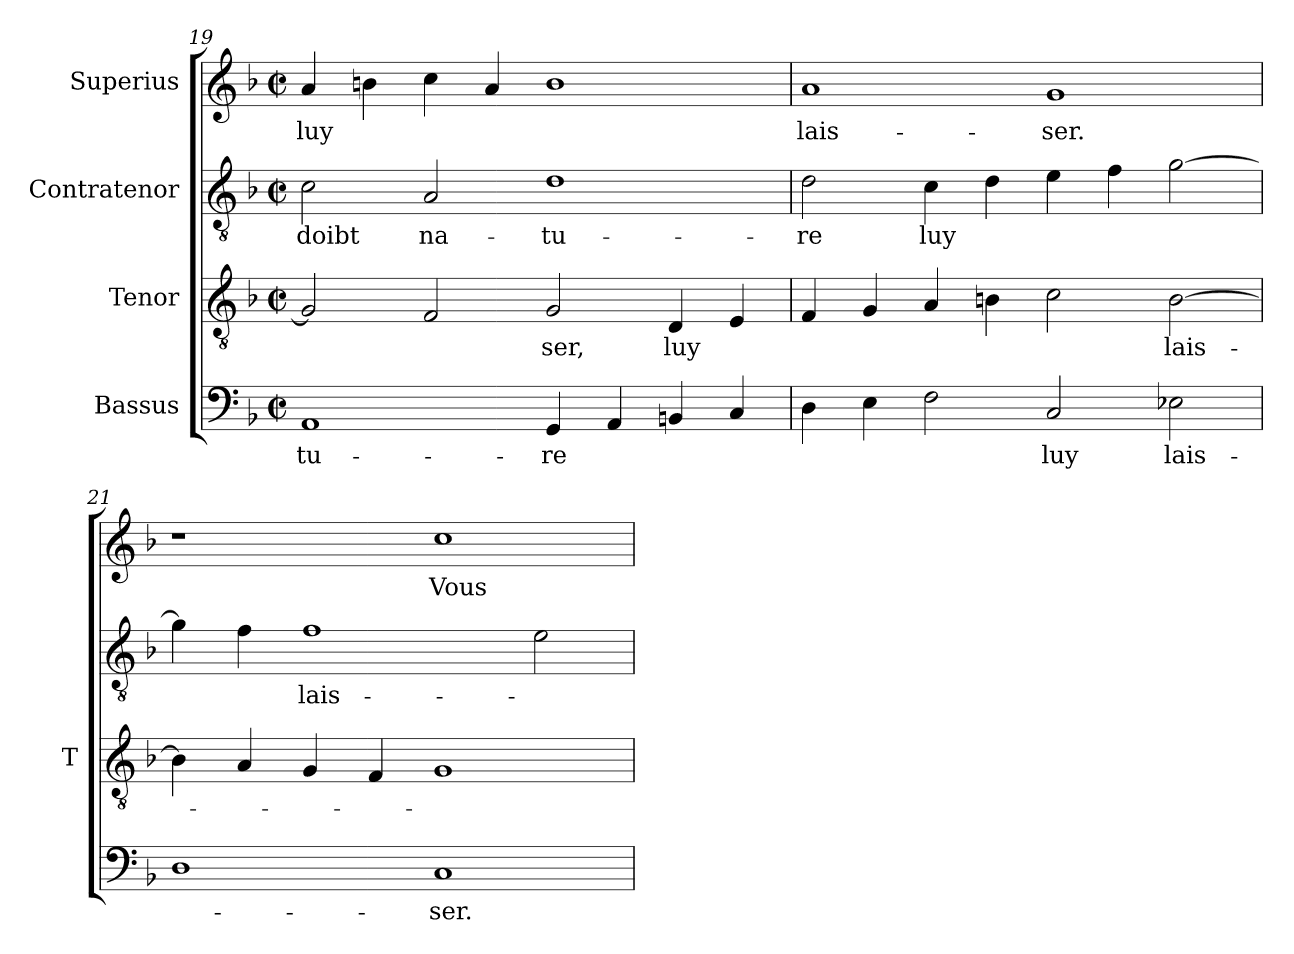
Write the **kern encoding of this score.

**kern	**text	**kern	**text	**kern	**text	**kern	**text
*part4	*part4	*part3	*part3	*part2	*part2	*part1	*part1
*staff4	*staff4	*staff3	*staff3	*staff2	*staff2	*staff1	*staff1
*I"Bassus	*	*I"Tenor	*	*I"Contratenor	*	*I"Superius	*
*	*	*I'T	*	*	*	*	*
*clefF4	*	*clefGv2	*	*clefGv2	*	*clefG2	*
*k[b-]	*	*k[b-]	*	*k[b-]	*	*k[b-]	*
*F:	*	*F:	*	*F:	*	*F:	*
*M2/2	*	*M2/2	*	*M2/2	*	*M2/2	*
*met(c|)	*	*met(c|)	*	*met(c|)	*	*met(c|)	*
=19	=19	=19	=19	=19	=19	=19	=19
1AA	tu-	2G]	.	2c	-doibt	4a	-luy
.	.	.	.	.	.	4b	.
.	.	2F	.	2A	na-	4cc	.
.	.	.	.	.	.	4a	.
4GG	-re	2G	-ser,	1d	tu-	1b	.
4AA	.	.	.	.	.	.	.
4BB	.	4D	-luy	.	.	.	.
4C	.	4E	.	.	.	.	.
=20	=20	=20	=20	=20	=20	=20	=20
4D	.	4F	.	2d	-re	1a	lais-
4E	.	4G	.	.	.	.	.
2F	.	4A	.	4c	-luy	.	.
.	.	4B	.	4d	.	.	.
2C	-luy	2c	.	4e	.	1g	-ser.
.	.	.	.	4f	.	.	.
2E-X	lais-	[2B	lais-	[2g	.	.	.
!!LO:PB:g=z
=21	=21	=21	=21	=21	=21	=21	=21
1D	.	4B]	.	4g]	.	1r	.
.	.	4A	.	4f	.	.	.
.	.	4G	.	1f	lais-	.	.
.	.	4F	.	.	.	.	.
1C	-ser.	1G	.	.	.	1cc	-Vous
.	.	.	.	2e	.	.	.
=	=	=	=	=	=	=	=
*-	*-	*-	*-	*-	*-	*-	*-
